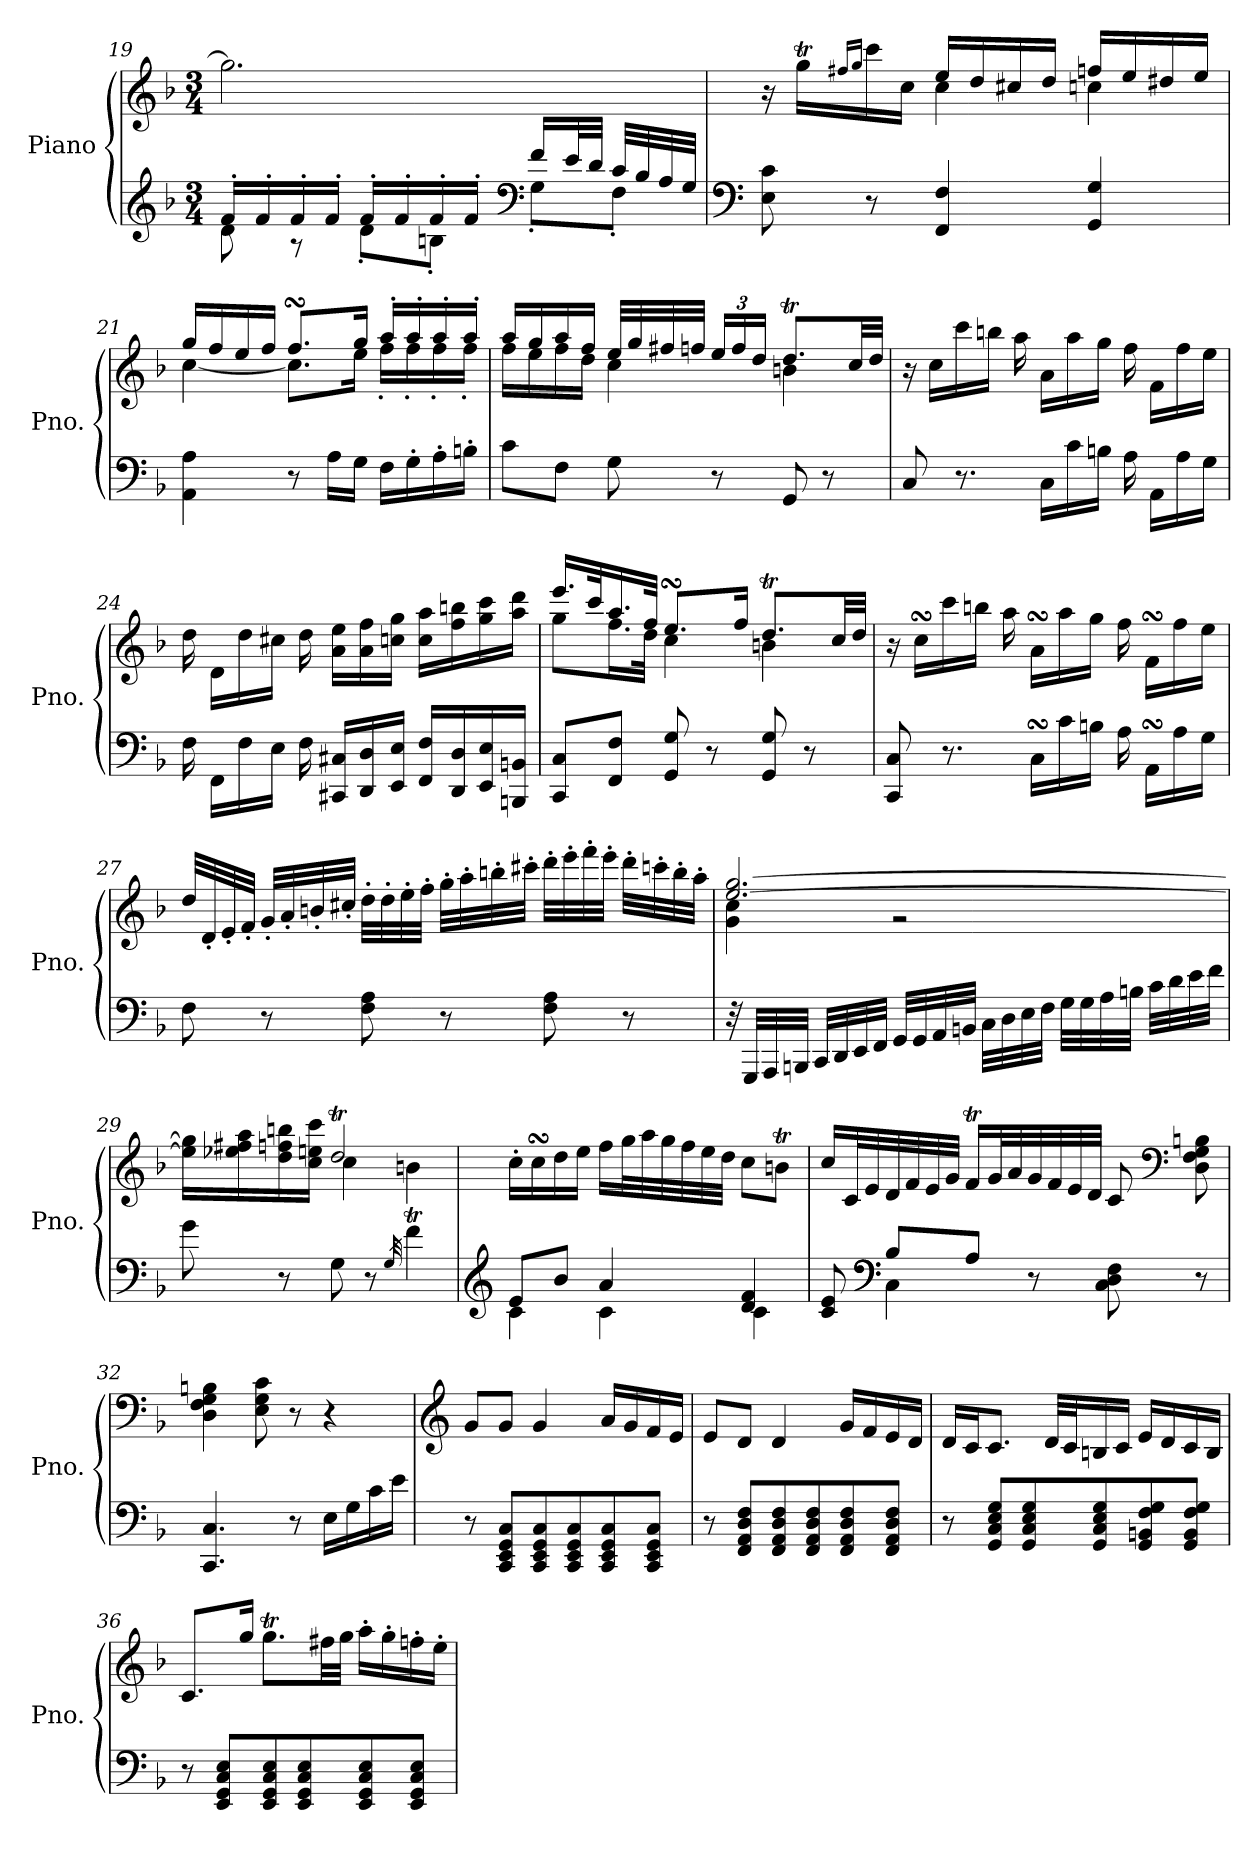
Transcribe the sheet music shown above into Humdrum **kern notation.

**kern	**kern
*part1	*part1
*staff2	*staff1
*I"Piano	*
*I'Pno.	*
*clefG2	*clefG2
*k[b-]	*k[b-]
*M3/4	*M3/4
=19	=19
*^	*
16f'/LL	8d\	2.gg\]
16f'/	.	.
16f'/	8r	.
16f'/JJ	.	.
16f'/LL	8d'\L	.
16f'/	.	.
16f'/	8Bn'\J	.
16f'/JJ	.	.
*clefF4	*	*
16f/LL	8G'\L	.
32e/L	.	.
32d/JJJ	.	.
32c/LLL	8F'\J	.
32B/	.	.
32A/	.	.
32G/JJJ	.	.
*v	*v	*
=20	=20
*clefF4	*
*	*^
8E\ 8c\	16r	4ryy
.	16ggT\LL	.
.	16qff#X/LL	.
.	16qgg/JJ	.
8r	16ccc\	.
.	16cc\JJ	.
4FF/ 4F/	16ee/LL	4cc\
.	16dd/	.
.	16cc#X/	.
.	16dd/JJ	.
4GG/ 4G/	16ffn/LL	4ccn\
.	16ee/	.
.	16dd#X/	.
.	16ee/JJ	.
!!LO:PB:g=z	!!
=21	=21	=21
4AA\ 4A\	16gg/LL	[4cc\
.	16ff/	.
.	16ee/	.
.	16ff/JJ	.
8r	8.ffsSSs/L	8.cc\L]
16A\LL	.	.
16G\JJ	16gg/Jk	16ee\Jk
16F\LL	16aa'/LL	16ff'\LL
16G'\	16aa'/	16ff'\
16A'\	16aa'/	16ff'\
16Bn'\JJ	16aa'/JJ	16ff'\JJ
=22	=22	=22
8c\L	16aa/LL	16ff\LL
.	16gg/	16ee\
8F\J	16aa/	16ff\
.	16ff/JJ	16dd\JJ
8G\	32ee/LLL	4cc\
.	32gg/	.
.	32ff#X/	.
.	32ffn/JJJ	.
*	*Xbrackettup	*
8r	24ee/LL	.
.	24ff/	.
.	24dd/JJ	.
8GG/	8.ddT/L	4bn\
8r	.	.
.	32cc/LL	.
.	32dd/JJJ	.
*	*v	*v
=23	=23
8C/	16r
.	16cc\LL
8.r	16ccc\
.	16bbn\JJ
.	16aa\
16C\LL	16a\LL
16c\	16aa\
16Bn\JJ	16gg\JJ
16A\	16ff\
16AA\LL	16f\LL
16A\	16ff\
16G\JJ	16ee\JJ
!!LO:LB:g=z
=24	=24
16F\	16dd\
16FF\LL	16d\LL
16F\	16dd\
16E\JJ	16cc#X\JJ
16F\	16dd\
16CC#X/ 16C#X/LL	16a\ 16ee\LL
16DD/ 16D/	16a\ 16ff\
16EE/ 16E/JJ	16ccn\ 16gg\JJ
16FF/ 16F/LL	16cc\ 16aa\LL
16DD/ 16D/	16ff\ 16bbn\
16EE/ 16E/	16gg\ 16ccc\
16BBBn/ 16BBn/JJ	16aa\ 16ddd\JJ
=25	=25
*	*^
8CC/ 8C/L	16.eee/LL	8gg\L
.	32ccc/K	.
8FF/ 8F/J	16.aa/	16.ff\L
.	32ff/JJk	32dd\JJk
8GG/ 8G/	8.eesSsS/L	4cc\
8r	.	.
.	16ff/Jk	.
8GG/ 8G/	8.ddT/L	4bn\
8r	.	.
.	32cc/LL	.
.	32dd/JJJ	.
*	*v	*v
=26	=26
8CC/ 8C/	16r
.	16ccsSSS\LL
8.r	16ccc\
.	16bbn\JJ
.	16aa\
16CsSSS\LL	16asSsS\LL
16c\	16aa\
16Bn\JJ	16gg\JJ
16A\	16ff\
16AAsSsS\LL	16fsSSs\LL
16A\	16ff\
16G\JJ	16ee\JJ
!!LO:LB:g=z
=27	=27
8F\	32dd/LLL
.	32d'/
.	32e'/
.	32f'/JJJ
8r	32g'/LLL
.	32a'/
.	32bn'/
.	32cc#X'/JJJ
8F\ 8A\	32dd'\LLL
.	32dd'\
.	32ee'\
.	32ff'\JJJ
8r	32gg'\LLL
.	32aa'\
.	32bbn'\
.	32ccc#X'\JJJ
8F\ 8A\	32ddd'\LLL
.	32eee'\
.	32fff'\
.	32eee'\JJJ
8r	32ddd'\LLL
.	32cccn'\
.	32bb'\
.	32aa'\JJJ
=28	=28
*	*^
32r	[2.ee/ [2.gg/	4g\ 4cc\
32GGG/LLL	.	.
32AAA/	.	.
32BBBn/JJJ	.	.
32CC/LLL	.	.
32DD/	.	.
32EE/	.	.
32FF/JJJ	.	.
32GG/LLL	.	2r
32GG/	.	.
32AA/	.	.
32BBn/JJJ	.	.
32C\LLL	.	.
32D\	.	.
32E\	.	.
32F\JJJ	.	.
32G\LLL	.	.
32G\	.	.
32A\	.	.
32Bn\JJJ	.	.
32c\LLL	.	.
32d\	.	.
32e\	.	.
32f\JJJ	.	.
!!LO:LB:g=z	!!
=29	=29	=29
8g\	16ee\] 16gg\]LL	4ryy
.	16ee-X\ 16ff#X\ 16aa\	.
8r	16dd\ 16ffn\ 16bbn\	.
.	16cc\ 16een\ 16ccc\JJ	.
8G\	2ddT/	4cc\
8r	.	.
32qG/	.	.
4fT\	.	4bn\
*	*v	*v
=30	=30
*clefG2	*
*^	*
8e/L	4c\	16cc'\LL
.	.	16ccsSSS\
8b-/J	.	16dd\
.	.	16ee\JJ
4a/	4c\	16ff\LL
.	.	32gg\L
.	.	32aa\
.	.	32gg\
.	.	32ff\
.	.	32ee\
.	.	32dd\JJJ
4d/ 4f/	4c\	8cc\L
.	.	8bnt\J
=31	=31	=31
8c/ 8e/	8ryy	16cc/LL
.	.	32c/L
.	.	32e/
*clefF4	*	*
8B-/L	4C\	32d/
.	.	32f/
.	.	32e/
.	.	32g/JJJ
8A/J	.	16fT/LL
.	.	32g/L
.	.	32a/
8r	8ryy	32g/
.	.	32f/
.	.	32e/
.	.	32d/JJJ
8C\ 8D\ 8F\	4ryy	8c/
*	*	*clefF4
8r	.	8D\ 8F\ 8G\ 8Bn\
*v	*v	*
=32	=32
4.CC/ 4.C/	4D\ 4F\ 4G\ 4Bn\
.	8E\ 8G\ 8c\
8r	8r
16E\LL	4r
16G\	.
16c\	.
16e\JJ	.
!!LO:LB:g=z
=33	=33
*	*clefG2
8r	8g/L
8CC/ 8EE/ 8GG/ 8C/L	8g/J
8CC/ 8EE/ 8GG/ 8C/	4g/
8CC/ 8EE/ 8GG/ 8C/	.
8CC/ 8EE/ 8GG/ 8C/	16a/LL
.	16g/
8CC/ 8EE/ 8GG/ 8C/J	16f/
.	16e/JJ
=34	=34
8r	8e/L
8FF/ 8AA/ 8D/ 8F/L	8d/J
8FF/ 8AA/ 8D/ 8F/	4d/
8FF/ 8AA/ 8D/ 8F/	.
8FF/ 8AA/ 8D/ 8F/	16g/LL
.	16f/
8FF/ 8AA/ 8D/ 8F/J	16e/
.	16d/JJ
=35	=35
8r	16d/LL
.	16c/J
8GG/ 8C/ 8E/ 8G/L	8.c/J
8GG/ 8C/ 8E/ 8G/	.
.	32d/LLL
.	32c/J
8GG/ 8C/ 8E/ 8G/	16Bn/
.	16c/JJ
8GG/ 8BBn/ 8F/ 8G/	16e/LL
.	16d/
8GG/ 8BB/ 8F/ 8G/J	16c/
.	16B/JJ
=36	=36
8r	8.c/L
8EE/ 8GG/ 8C/ 8E/L	.
.	16gg\Jk
8EE/ 8GG/ 8C/ 8E/	8.ggT\L
8EE/ 8GG/ 8C/ 8E/	.
.	32ff#X\LL
.	32gg\JJJ
8EE/ 8GG/ 8C/ 8E/	16aa'\LL
.	16gg'\
8EE/ 8GG/ 8C/ 8E/J	16ffn'\
.	16ee'\JJ
=	=
*-	*-
